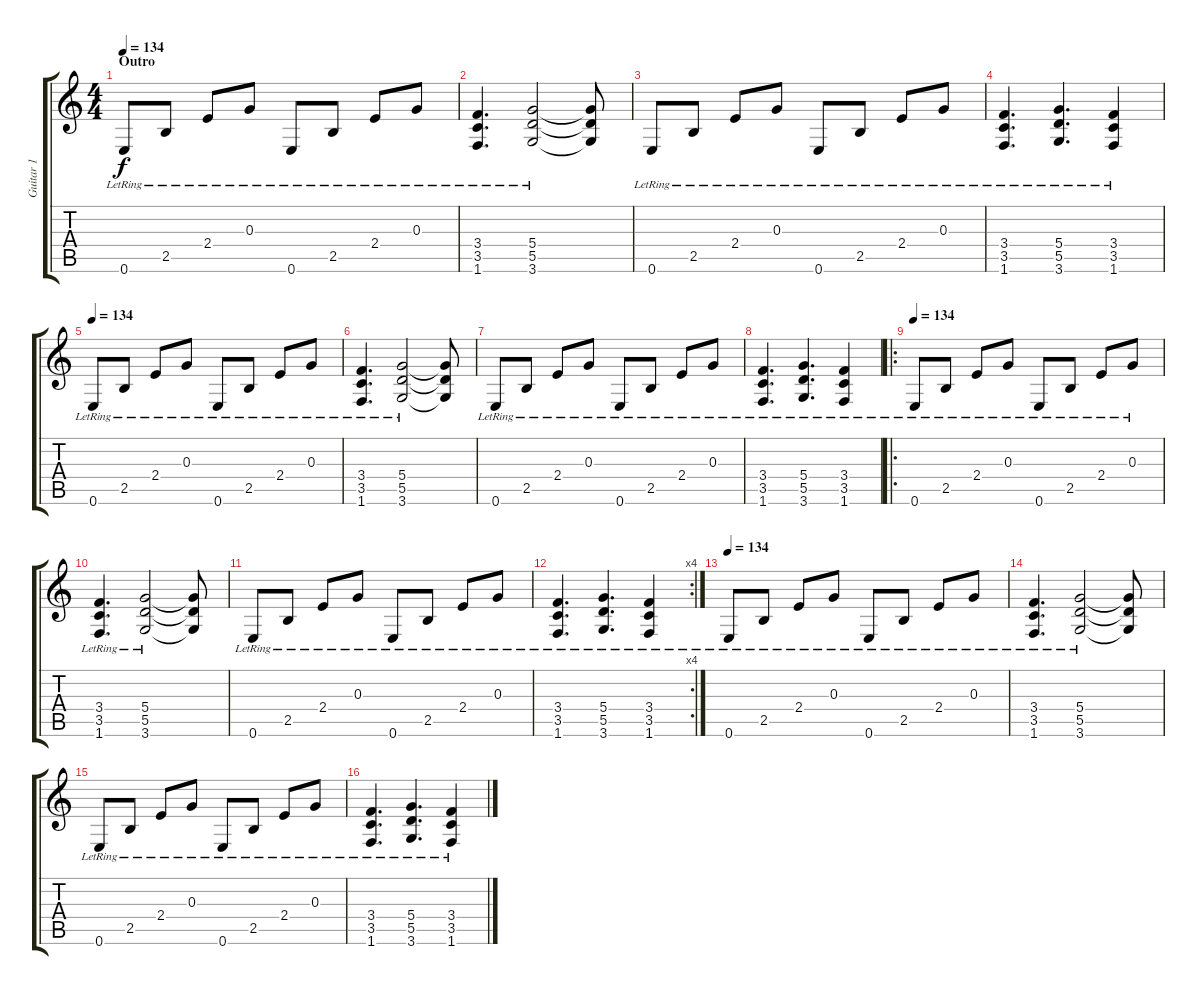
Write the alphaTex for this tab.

\track ("Guitar 1" "Guitar 1") {instrument distortionguitar}
\staff {score tabs}
\tuning (E4 B3 G3 D3 A2 E2) {hide}
\ts (4 4)
\section ("" "Outro")
\tempo 134
\clef g2
\ks c
0.6{lr}.8{dy f balance 3} 2.5{lr}.8 2.4{lr}.8 0.3{lr}.8 0.6{lr}.8 2.5{lr}.8 2.4{lr}.8 0.3{lr}.8 |
(3.4{lr} 3.5{lr} 1.6{lr}).4{d} (5.4{lr} 5.5{lr} 3.6{lr}).2 (5.4{t} 5.5{t} 3.6{t}).8 |
0.6{lr}.8 2.5{lr}.8 2.4{lr}.8 0.3{lr}.8 0.6{lr}.8 2.5{lr}.8 2.4{lr}.8 0.3{lr}.8 |
(3.4{lr} 3.5{lr} 1.6{lr}).4{d} (5.4{lr} 5.5{lr} 3.6{lr}).4{d} (3.4{lr} 3.5{lr} 1.6{lr}).4 |
\tempo 134
0.6{lr}.8 2.5{lr}.8 2.4{lr}.8 0.3{lr}.8 0.6{lr}.8 2.5{lr}.8 2.4{lr}.8 0.3{lr}.8 |
(3.4{lr} 3.5{lr} 1.6{lr}).4{d} (5.4{lr} 5.5{lr} 3.6{lr}).2 (5.4{t} 5.5{t} 3.6{t}).8 |
0.6{lr}.8 2.5{lr}.8 2.4{lr}.8 0.3{lr}.8 0.6{lr}.8 2.5{lr}.8 2.4{lr}.8 0.3{lr}.8 |
(3.4{lr} 3.5{lr} 1.6{lr}).4{d} (5.4{lr} 5.5{lr} 3.6{lr}).4{d} (3.4{lr} 3.5{lr} 1.6{lr}).4 |
\ro
\tempo 134
0.6{lr}.8 2.5{lr}.8 2.4{lr}.8 0.3{lr}.8 0.6{lr}.8 2.5{lr}.8 2.4{lr}.8 0.3{lr}.8 |
(3.4{lr} 3.5{lr} 1.6{lr}).4{d} (5.4{lr} 5.5{lr} 3.6{lr}).2 (5.4{t} 5.5{t} 3.6{t}).8 |
0.6{lr}.8 2.5{lr}.8 2.4{lr}.8 0.3{lr}.8 0.6{lr}.8 2.5{lr}.8 2.4{lr}.8 0.3{lr}.8 |
\rc 4
(3.4{lr} 3.5{lr} 1.6{lr}).4{d} (5.4{lr} 5.5{lr} 3.6{lr}).4{d} (3.4{lr} 3.5{lr} 1.6{lr}).4 |
\tempo 134
0.6{lr}.8{volume 7} 2.5{lr}.8 2.4{lr}.8 0.3{lr}.8 0.6{lr}.8 2.5{lr}.8 2.4{lr}.8 0.3{lr}.8 |
(3.4{lr} 3.5{lr} 1.6{lr}).4{d} (5.4{lr} 5.5{lr} 3.6{lr}).2 (5.4{t} 5.5{t} 3.6{t}).8 |
0.6{lr}.8 2.5{lr}.8 2.4{lr}.8 0.3{lr}.8 0.6{lr}.8 2.5{lr}.8 2.4{lr}.8 0.3{lr}.8 |
(3.4{lr} 3.5{lr} 1.6{lr}).4{d} (5.4{lr} 5.5{lr} 3.6{lr}).4{d} (3.4{lr} 3.5{lr} 1.6{lr}).4
